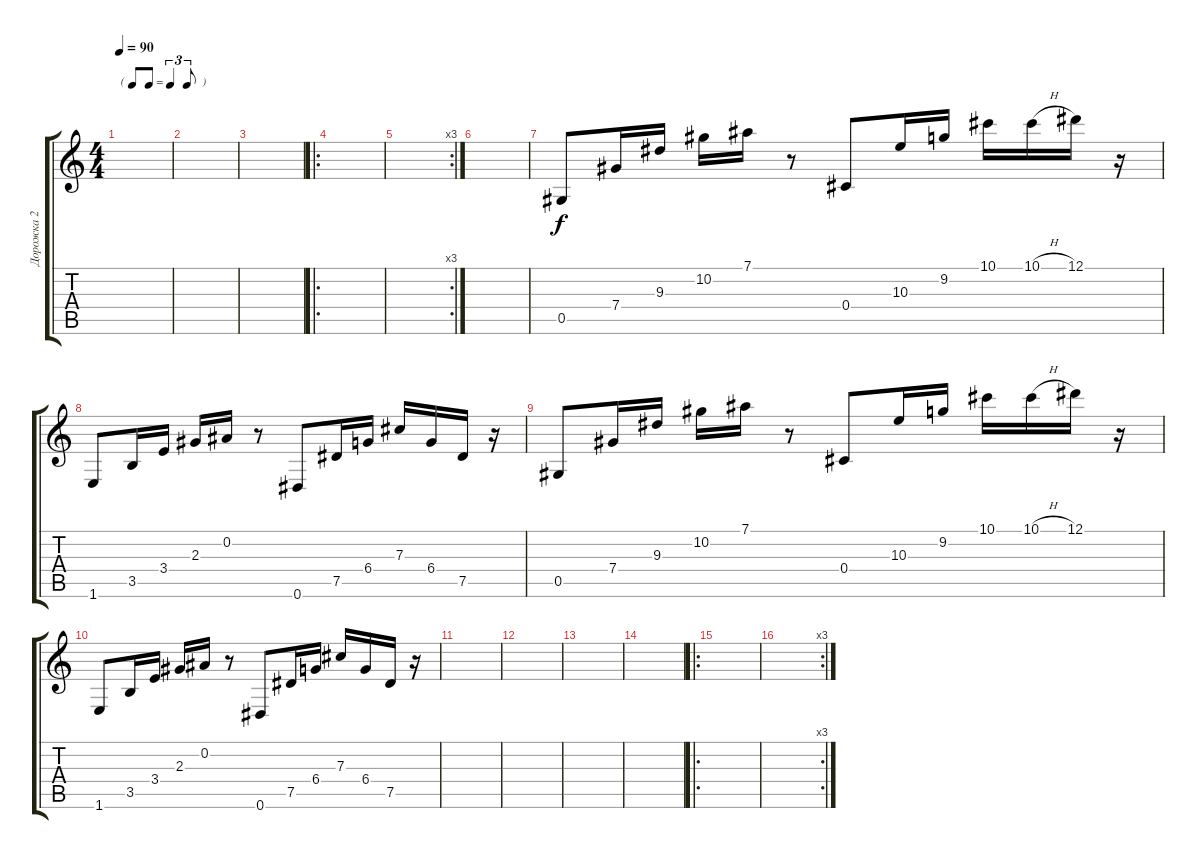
\track ("Дорожка 2" "Дорожка 2") {instrument acousticguitarsteel}
\staff {score tabs}
\tuning (Eb4 Bb3 Gb3 Db3 Ab2 Eb2) {hide}
\ts (4 4)
\tf triplet8th
\tempo 90
\clef g2
\ks c
|
|
|
\ro
|
\rc 3
|
|
0.5.8 7.4.16 9.3.16 10.2.16 7.1.16 r.8 0.4.8 10.3.16 9.2.16 10.1.16 10.1{h}.16 12.1.16 r.16 |
1.6.8 3.5.16 3.4.16 2.3.16 0.2.16 r.8 0.6.8 7.5.16 6.4.16 7.3.16 6.4.16 7.5.16 r.16 |
0.5.8 7.4.16 9.3.16 10.2.16 7.1.16 r.8 0.4.8 10.3.16 9.2.16 10.1.16 10.1{h}.16 12.1.16 r.16 |
1.6.8 3.5.16 3.4.16 2.3.16 0.2.16 r.8 0.6.8 7.5.16 6.4.16 7.3.16 6.4.16 7.5.16 r.16 |
|
|
|
|
\ro
|
\rc 3
